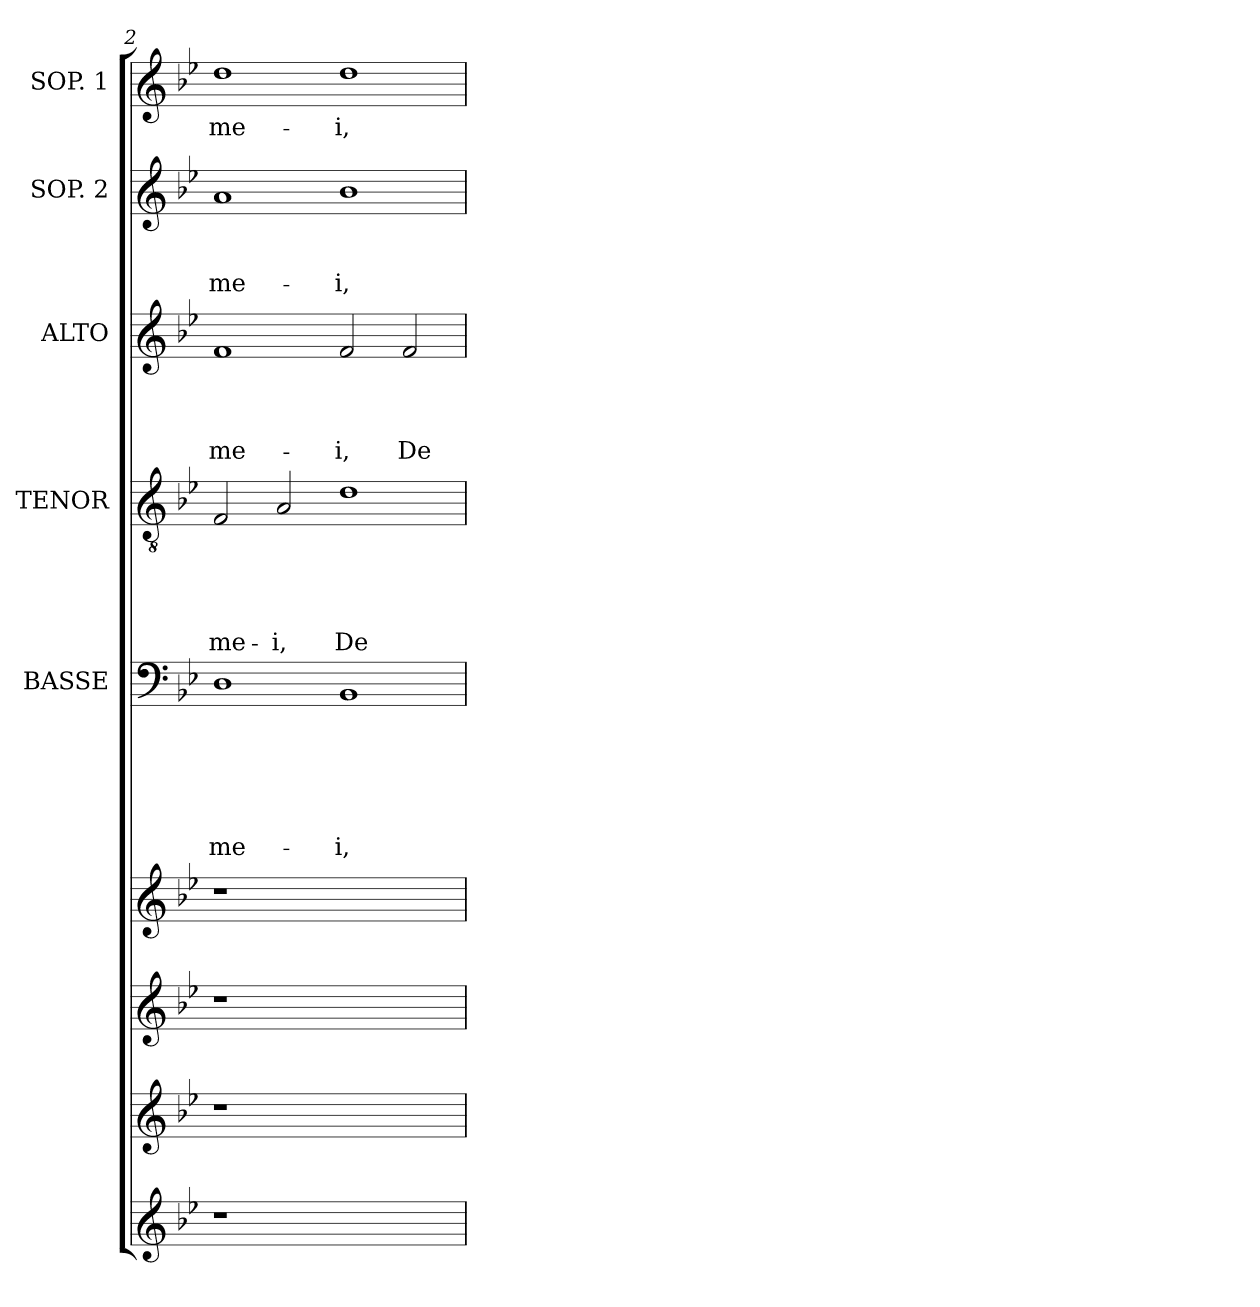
**kern	**kern	**kern	**kern	**kern	**text	**text	**text	**text	**text	**text	**kern	**text	**text	**text	**text	**text	**kern	**text	**text	**text	**text	**kern	**text	**text	**text	**kern	**text
*part9	*part8	*part7	*part6	*part5	*part5	*part5	*part5	*part5	*part5	*part5	*part4	*part4	*part4	*part4	*part4	*part4	*part3	*part3	*part3	*part3	*part3	*part2	*part2	*part2	*part2	*part1	*part1
*staff9	*staff8	*staff7	*staff6	*staff5	*staff5	*staff5	*staff5	*staff5	*staff5	*staff5	*staff4	*staff4	*staff4	*staff4	*staff4	*staff4	*staff3	*staff3	*staff3	*staff3	*staff3	*staff2	*staff2	*staff2	*staff2	*staff1	*staff1
*	*	*	*	*I"BASSE	*	*	*	*	*	*	*I"TENOR	*	*	*	*	*	*I"ALTO	*	*	*	*	*I"SOP. 2	*	*	*	*I"SOP. 1	*
*	*	*	*	*I'BAS.	*	*	*	*	*	*	*I'TEN.	*	*	*	*	*	*I'ALT.	*	*	*	*	*I'SOP. 2	*	*	*	*I'SOP. 1	*
*clefG2	*clefG2	*clefG2	*clefG2	*clefF4	*	*	*	*	*	*	*clefGv2	*	*	*	*	*	*clefG2	*	*	*	*	*clefG2	*	*	*	*clefG2	*
*k[b-e-]	*k[b-e-]	*k[b-e-]	*k[b-e-]	*k[b-e-]	*	*	*	*	*	*	*k[b-e-]	*	*	*	*	*	*k[b-e-]	*	*	*	*	*k[b-e-]	*	*	*	*k[b-e-]	*
*B-:	*B-:	*B-:	*B-:	*B-:	*	*	*	*	*	*	*B-:	*	*	*	*	*	*B-:	*	*	*	*	*B-:	*	*	*	*B-:	*
=2	=2	=2	=2	=2	=2	=2	=2	=2	=2	=2	=2	=2	=2	=2	=2	=2	=2	=2	=2	=2	=2	=2	=2	=2	=2	=2	=2
!	!	!	!	!	!	!	!	!	!	!LO:LY:b	!	!	!	!	!	!LO:LY:b	!	!	!	!	!LO:LY:b	!	!	!	!LO:LY:b	!	!LO:LY:b
1r	1r	1r	1r	1D	.	.	.	.	.	me-	2F/	.	.	.	.	me-	1f	.	.	.	me-	1a	.	.	me-	1dd	me-
!	!	!	!	!	!	!	!	!	!	!	!	!	!	!	!	!LO:LY:b	!	!	!	!	!	!	!	!	!	!	!
.	.	.	.	.	.	.	.	.	.	.	2A/	.	.	.	.	-i,	.	.	.	.	.	.	.	.	.	.	.
!	!	!	!	!	!	!	!	!	!	!LO:LY:b	!	!	!	!	!	!LO:LY:b	!	!	!	!	!LO:LY:b	!	!	!	!LO:LY:b	!	!LO:LY:b
1ryy	1ryy	1ryy	1ryy	1BB-	.	.	.	.	.	-i,	1d	.	.	.	.	De-	2f/	.	.	.	-i,	1b-	.	.	-i,	1dd	-i,
!	!	!	!	!	!	!	!	!	!	!	!	!	!	!	!	!	!	!	!	!	!LO:LY:b	!	!	!	!	!	!
.	.	.	.	.	.	.	.	.	.	.	.	.	.	.	.	.	2f/	.	.	.	De-	.	.	.	.	.	.
=	=	=	=	=	=	=	=	=	=	=	=	=	=	=	=	=	=	=	=	=	=	=	=	=	=	=	=
*-	*-	*-	*-	*-	*-	*-	*-	*-	*-	*-	*-	*-	*-	*-	*-	*-	*-	*-	*-	*-	*-	*-	*-	*-	*-	*-	*-
